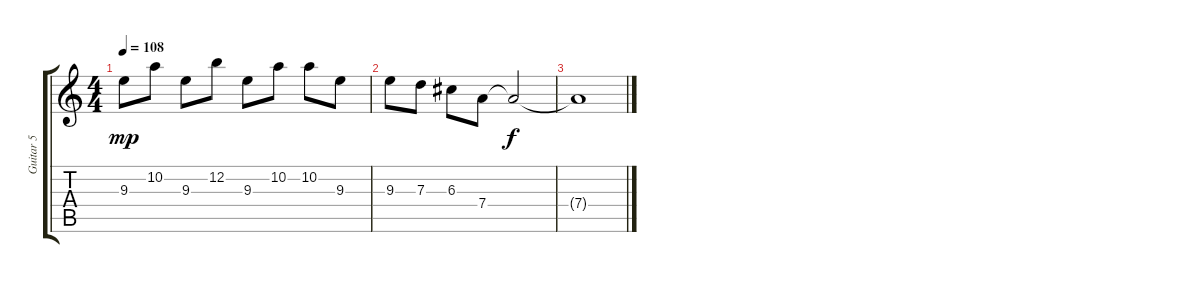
\track ("Guitar 5" "Guitar 5") {instrument overdrivenguitar}
\staff {score tabs}
\tuning (E4 B3 G3 D3 A2 E2) {hide}
\ts (4 4)
\tempo 108
\clef g2
\ks c
9.3.8{dy mp} 10.2.8 9.3.8 12.2.8 9.3.8 10.2.8 10.2.8 9.3.8 |
9.3.8 7.3.8 6.3.8 7.4.8 7.4{t}.2{dy f} |
7.4{t}.1
